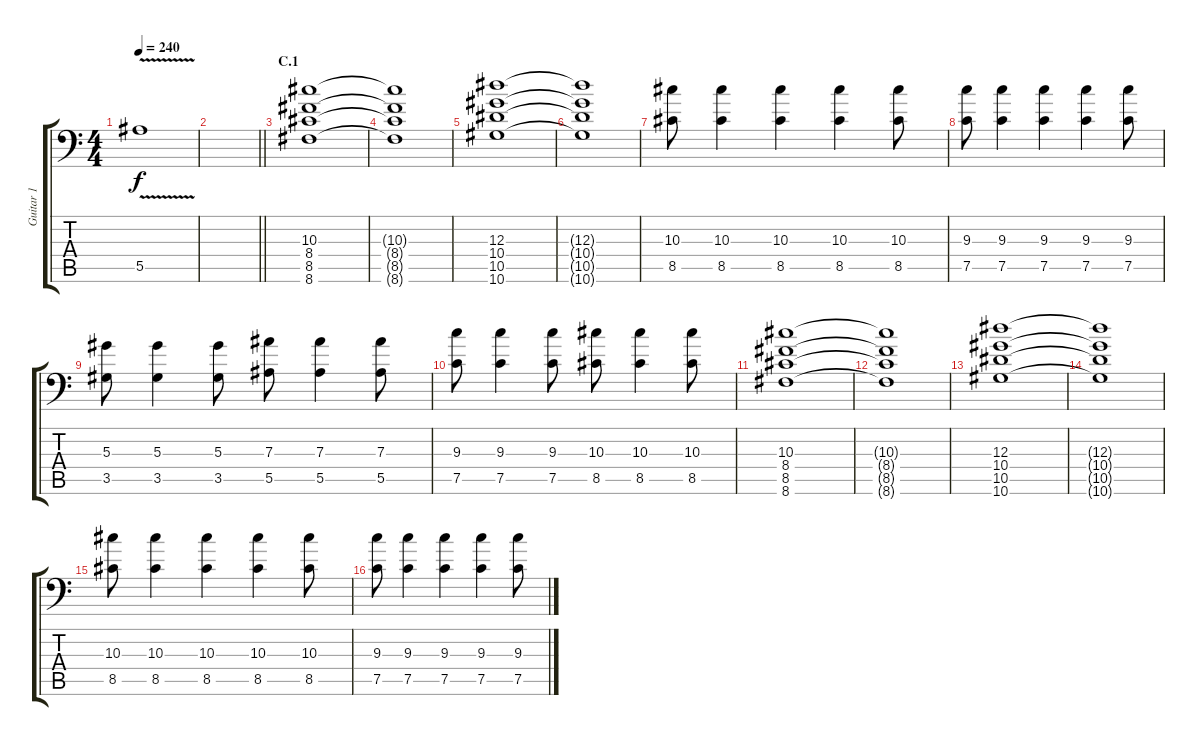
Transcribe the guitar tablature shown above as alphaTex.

\track ("Guitar 1" "Guitar 1") {instrument distortionguitar}
\staff {score tabs}
\tuning (C4 G3 Eb3 Bb2 F2 Bb1) {hide}
\ts (4 4)
\tempo 240
\clef f4
\ks c
5.5{v}.1{dy f} |
\barLineRight lightlight
|
\section ("" "C.1")
(10.3 8.4 8.5 8.6).1 |
(10.3{t} 8.4{t} 8.5{t} 8.6{t}).1 |
(12.3 10.4 10.5 10.6).1 |
(12.3{t} 10.4{t} 10.5{t} 10.6{t}).1 |
(10.3 8.5).8 (10.3 8.5).4 (10.3 8.5).4 (10.3 8.5).4 (10.3 8.5).8 |
(9.3 7.5).8 (9.3 7.5).4 (9.3 7.5).4 (9.3 7.5).4 (9.3 7.5).8 |
(5.3 3.5).8 (5.3 3.5).4 (5.3 3.5).8 (7.3 5.5).8 (7.3 5.5).4 (7.3 5.5).8 |
(9.3 7.5).8 (9.3 7.5).4 (9.3 7.5).8 (10.3 8.5).8 (10.3 8.5).4 (10.3 8.5).8 |
(10.3 8.4 8.5 8.6).1 |
(10.3{t} 8.4{t} 8.5{t} 8.6{t}).1 |
(12.3 10.4 10.5 10.6).1 |
(12.3{t} 10.4{t} 10.5{t} 10.6{t}).1 |
(10.3 8.5).8 (10.3 8.5).4 (10.3 8.5).4 (10.3 8.5).4 (10.3 8.5).8 |
(9.3 7.5).8 (9.3 7.5).4 (9.3 7.5).4 (9.3 7.5).4 (9.3 7.5).8
